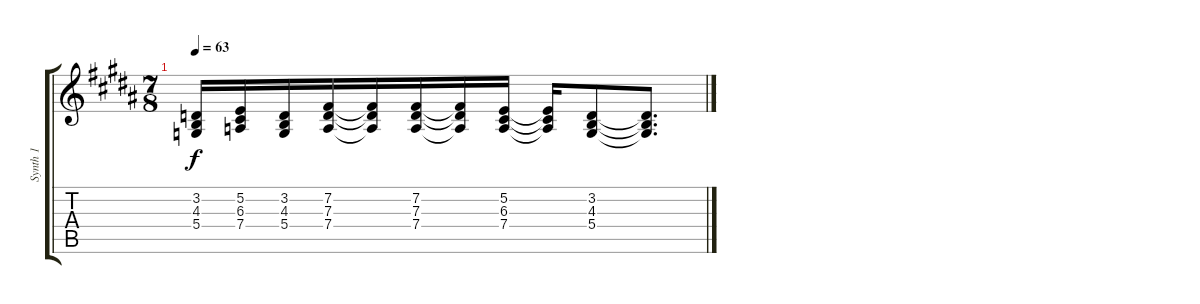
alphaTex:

\track ("Synth 1" "Synth 1") {instrument electricgrandpiano}
\staff {score tabs}
\tuning (E4 B3 G3 D3 A2 E2) {hide}
\ts (7 8)
\tempo 63
\clef g2
\ks b
(3.2 4.3 5.4).16{dy f} (5.2 6.3 7.4).16 (3.2 4.3 5.4).16 (7.2 7.3 7.4).16 (7.2{t} 7.3{t} 7.4{t}).16 (7.2 7.3 7.4).16 (7.2{t} 7.3{t} 7.4{t}).16 (5.2 6.3 7.4).16 (5.2{t} 6.3{t} 7.4{t}).16 (3.2 4.3 5.4).8 (3.2{t} 4.3{t} 5.4{t}).8{d}
